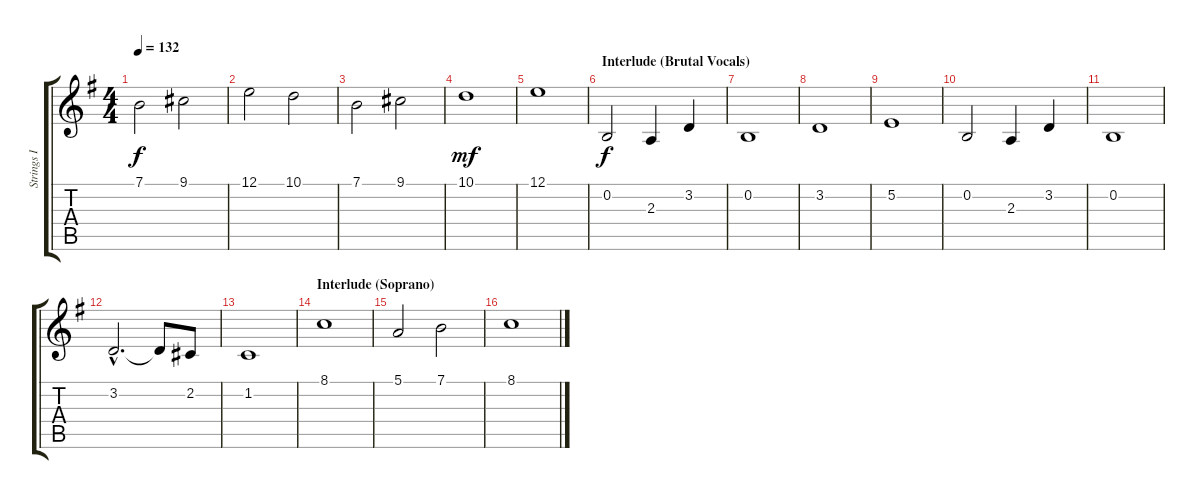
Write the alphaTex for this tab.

\track ("Strings I - Coen Janssen" "Strings I ") {instrument stringensemble1}
\staff {score tabs}
\tuning (E4 B3 G3 D3 A2 E2) {hide}
\ts (4 4)
\tempo 132
\clef g2
\ks g
7.1.2{dy f} 9.1.2 |
12.1.2 10.1.2 |
7.1.2 9.1.2 |
10.1.1{dy mf} |
12.1.1 |
\section ("" "Interlude (Brutal Vocals)")
0.2.2{dy f volume 12 balance 12} 2.3.4 3.2.4 |
0.2.1 |
3.2.1 |
5.2.1 |
0.2.2 2.3.4 3.2.4 |
0.2.1 |
3.2{hac}.2{d} 3.2{t}.8 2.2.8 |
1.2.1 |
\section ("" "Interlude (Soprano)")
8.1.1 |
5.1.2 7.1.2 |
8.1.1
